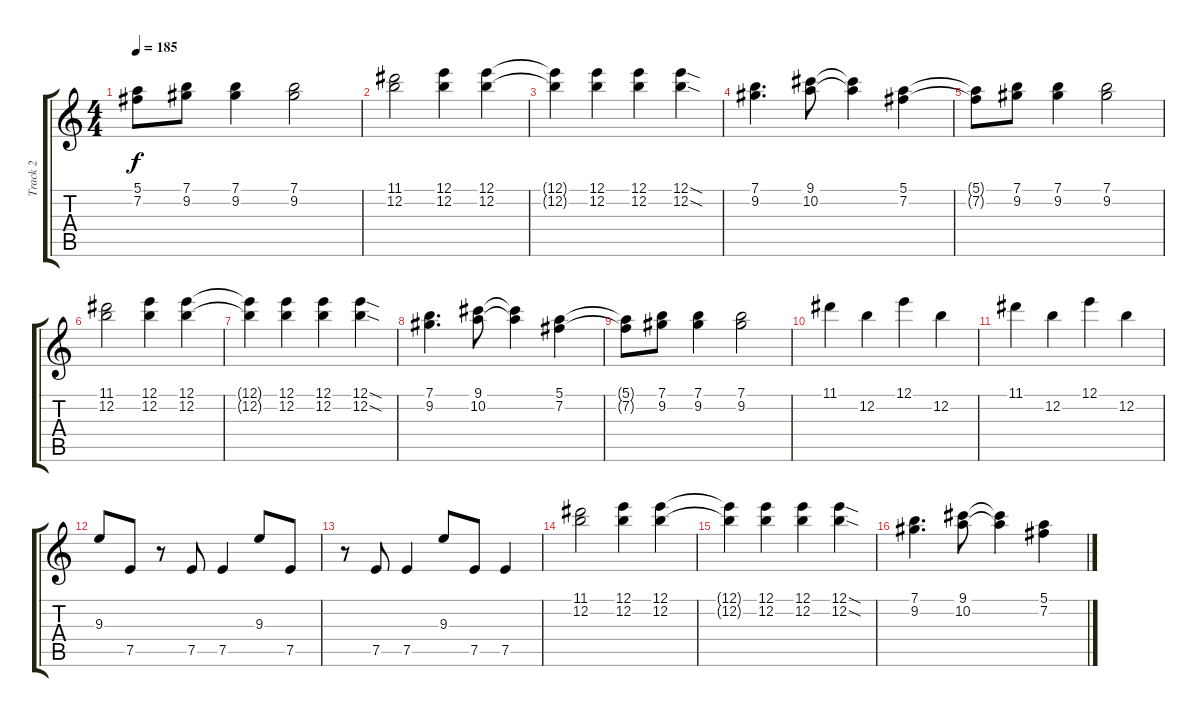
\track ("Track 2" "Track 2") {instrument overdrivenguitar}
\staff {score tabs}
\tuning (E4 B3 G3 D3 A2 E2) {hide}
\ts (4 4)
\tempo 185
\clef g2
\ks c
(5.1{t} 7.2{t}).8{dy f} (7.1 9.2).8 (7.1 9.2).4 (7.1 9.2).2 |
(11.1 12.2).2 (12.1 12.2).4 (12.1 12.2).4 |
(12.1{t} 12.2{t}).4 (12.1 12.2).4 (12.1 12.2).4 (12.1{sod} 12.2{sod}).4 |
(7.1 9.2).4{d} (9.1 10.2).8 (9.1{t} 10.2{t}).4 (5.1 7.2).4 |
(5.1{t} 7.2{t}).8 (7.1 9.2).8 (7.1 9.2).4 (7.1 9.2).2 |
(11.1 12.2).2 (12.1 12.2).4 (12.1 12.2).4 |
(12.1{t} 12.2{t}).4 (12.1 12.2).4 (12.1 12.2).4 (12.1{sod} 12.2{sod}).4 |
(7.1 9.2).4{d} (9.1 10.2).8 (9.1{t} 10.2{t}).4 (5.1 7.2).4 |
(5.1{t} 7.2{t}).8 (7.1 9.2).8 (7.1 9.2).4 (7.1 9.2).2 |
11.1.4 12.2.4 12.1.4 12.2.4 |
11.1.4 12.2.4 12.1.4 12.2.4 |
9.3.8 7.5.8 r.8 7.5.8 7.5.4 9.3.8 7.5.8 |
r.8 7.5.8 7.5.4 9.3.8 7.5.8 7.5.4 |
(11.1 12.2).2 (12.1 12.2).4 (12.1 12.2).4 |
(12.1{t} 12.2{t}).4 (12.1 12.2).4 (12.1 12.2).4 (12.1{sod} 12.2{sod}).4 |
(7.1 9.2).4{d} (9.1 10.2).8 (9.1{t} 10.2{t}).4 (5.1 7.2).4
